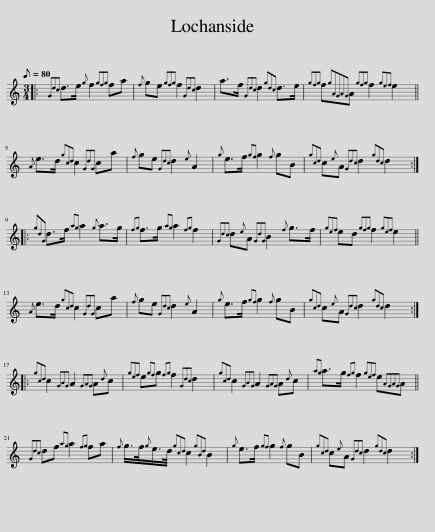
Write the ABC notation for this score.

X:1
L:1/8
Q:1/8=80
M:3/4
I:linebreak $
K:C
V:1 treble
V:1
|:{Gdc} d>e{g} f2{gfg} fa |{f} ge{gfg} f2{Gdc} d2 | a>f{Gdc} d2{gdc} d>e |{gfg} f{gAGAG}A{gfg} f2{gef} e2 ||${A} e>d{gcd} c2{GdG} ca | %5
{f} ge{Gdc} d2{e} A2 |{g} e>f{gf} g2{f} gB |{gcd} c{e}A{Gdc} d2{gdc} d2 ::${gdG} d>f{ag} a2{g} a>g |{fg} f>g{ag} a2{fg} f2 | %10
{Gdc} d{e}A{GdG} B2{f} g>f |{gef} ed{gfg} f2{gef} e2 ||${A} e>d{gcd} c2{GdG} ca |{f} ge{Gdc} d2{e} A2 |{g} e>f{gf} g2{f} gB | %15
{gcd} c{e}A{Gdc} d2{gdc} d2 ::${gcd} c2{GBG} A2{GAG} A{d}c |{gef} e{gf}g{fg} f2{Gdc} d2 |{gcd} c2{GBG} A2{GAG} A{d}c |{ag} a>g{fg} f2{gef} e{AGAG}A ||$ %20
{Gdc} df{ag} a2{fg} fa |{f} g/>f/{g}e/>d/{gcd} c2{gBd} B2 |{g} e>f{gf} g2{f} gB |{gcd} c{e}A{Gdc} d2{gdc} d2 :| %24
